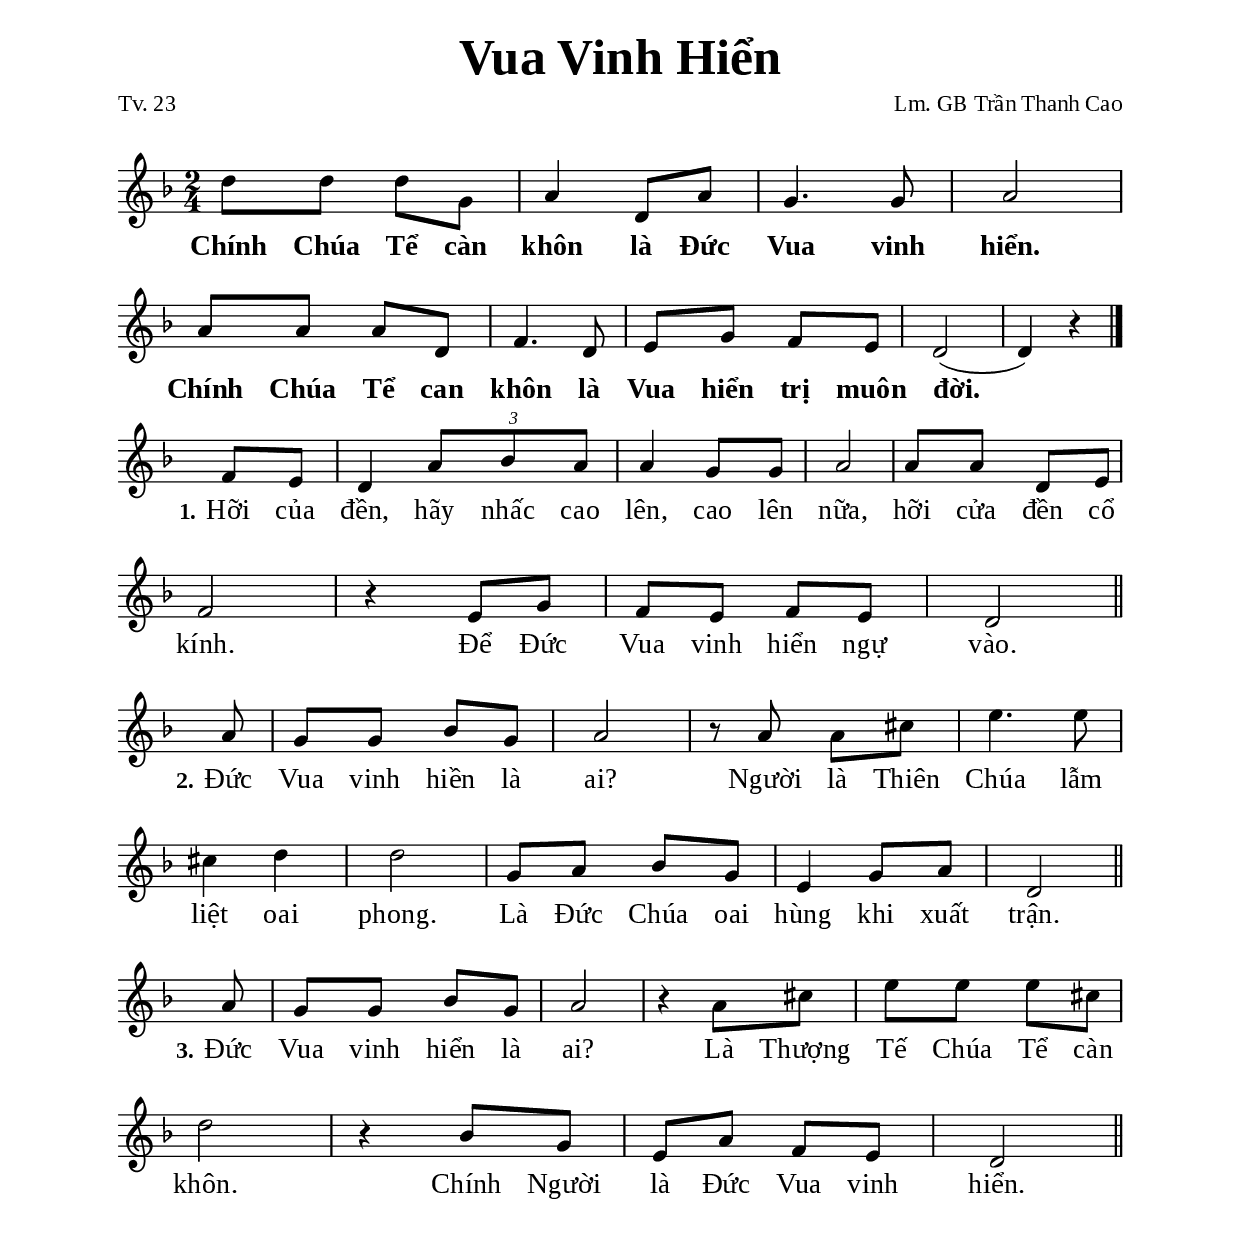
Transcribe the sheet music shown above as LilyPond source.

% Cài đặt chung
\version "2.22.1"
\include "english.ly"

\header {
  title = \markup { \fontsize #3 "Vua Vinh Hiển" }
  poet = "Tv. 23"
  composer = "Lm. GB Trần Thanh Cao"
  arranger = " "
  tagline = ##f
}

% Nhạc điệp khúc
nhacDiepKhuc = \relative c'' {
  d8 d d g, |
  a4 d,8 a' |
  g4. g8 |
  a2 |
  a8 a a d, |
  f4. d8 |
  e g f e |
  d2 ( |
  d4) r \bar "|."
}

% Nhạc phiên khúc
nhacPhienKhucMot = \relative c' {
  \partial 4 f8 e |
  d4 \tuplet 3/2 { a'8 bf a } |
  a4 g8 g |
  a2 |
  a8 a d, e |
  f2 |
  r4 e8 g |
  f e f e |
  d2 \bar "||"
}

nhacPhienKhucHai = \relative c'' {
  \partial 8 a8 |
  g g bf g |
  a2 |
  r8 a a cs |
  e4. e8 |
  cs4 d |
  d2 |
  g,8 a bf g |
  e4 g8 a |
  d,2 \bar "||"
}

nhacPhienKhucBa = \relative c'' {
  \partial 8 a8 |
  g g bf g |
  a2 |
  r4 a8 cs |
  e e e cs |
  d2 |
  r4 bf8 g |
  e a f e |
  d2 \bar "||"
}

% Lời điệp khúc
loiDiepKhuc = \lyricmode {
  Chính Chúa Tể càn khôn là Đức Vua vinh hiển.
  Chính Chúa Tể can khôn là Vua hiển trị muôn đời.
}

% Lời phiên khúc
loiPhienKhucMot = \lyricmode {
  \set stanza = #"1."
  Hỡi của đền, hãy nhấc cao lên, cao lên nữa,
  hỡi cửa đền cổ kính.
  Để Đức Vua vinh hiển ngự vào.
}

loiPhienKhucHai = \lyricmode {
  \set stanza = #"2."
  Đức Vua vinh hiền là ai?
  Người là Thiên Chúa lẫm liệt oai phong.
  Là Đức Chúa oai hùng khi xuất trận.
}

loiPhienKhucBa = \lyricmode {
  \set stanza = #"3."
  Đức Vua vinh hiển là ai?
  Là Thượng Tế Chúa Tể càn khôn.
  Chính Người là Đức Vua vinh hiển.
}


% Dàn trang
\paper {
  #(set-paper-size "a4")
  top-margin = 15\mm
  bottom-margin = 10\mm
  left-margin = 20\mm
  right-margin = 20\mm
  indent = #0
  #(define fonts
    (make-pango-font-tree
      "Liberation Serif"
      "Liberation Serif"
      "Liberation Serif"
      (/ 20 20)))
  page-count = #1
  system-system-spacing = #'((basic-distance . 13))
  score-system-spacing = #'((basic-distance . 13))
}

\score {
  \new ChoirStaff <<
    \new Staff = diepKhuc \with {
        \consists "Merge_rests_engraver"
        %\magnifyStaff #(magstep +1)
      }
      <<
      \new Voice = beSop {
        \key f \major \time 2/4 \stemNeutral \nhacDiepKhuc
      }
    >>
    \new Lyrics \lyricsto beSop \loiDiepKhuc
  >>
  \layout {
    \override Lyrics.LyricText.font-series = #'bold
    \override Lyrics.LyricText.font-size = #+2
    \override Lyrics.LyricSpace.minimum-distance = #2.5
    \override Score.BarNumber.break-visibility = ##(#f #f #f)
    \override Score.SpacingSpanner.uniform-stretching = ##t
  }
}

\score {
  \new ChoirStaff <<
    \new Staff = phienKhuc \with {
        %\magnifyStaff #(magstep +1)
      }
      <<
      \new Voice = beSop {
        \key f \major \time 2/4 \nhacPhienKhucMot
      }
    >>
    \new Lyrics \lyricsto beSop \loiPhienKhucMot
  >>
  \layout {
    \override Staff.TimeSignature.transparent = ##t
    \override Lyrics.LyricText.font-size = #+2
    \override Lyrics.LyricSpace.minimum-distance = #2.4
    \override Score.BarNumber.break-visibility = ##(#f #f #f)
    \override Score.SpacingSpanner.uniform-stretching = ##t
  } 
}

\score {
  \new ChoirStaff <<
    \new Staff = phienKhuc \with {
        %\magnifyStaff #(magstep +1)
      }
      <<
      \new Voice = beSop {
        \key f \major \time 2/4 \nhacPhienKhucHai
      }
    >>
    \new Lyrics \lyricsto beSop \loiPhienKhucHai
  >>
  \layout {
    \override Staff.TimeSignature.transparent = ##t
    \override Lyrics.LyricText.font-size = #+2
    \override Lyrics.LyricSpace.minimum-distance = #2.4
    \override Score.BarNumber.break-visibility = ##(#f #f #f)
    \override Score.SpacingSpanner.uniform-stretching = ##t
  } 
}

\score {
  \new ChoirStaff <<
    \new Staff = phienKhuc \with {
        %\magnifyStaff #(magstep +1)
      }
      <<
      \new Voice = beSop {
        \key f \major \time 2/4 \nhacPhienKhucBa
      }
    >>
    \new Lyrics \lyricsto beSop \loiPhienKhucBa
  >>
  \layout {
    \override Staff.TimeSignature.transparent = ##t
    \override Lyrics.LyricText.font-size = #+2
    \override Lyrics.LyricSpace.minimum-distance = #2.4
    \override Score.BarNumber.break-visibility = ##(#f #f #f)
    \override Score.SpacingSpanner.uniform-stretching = ##t
  } 
}
